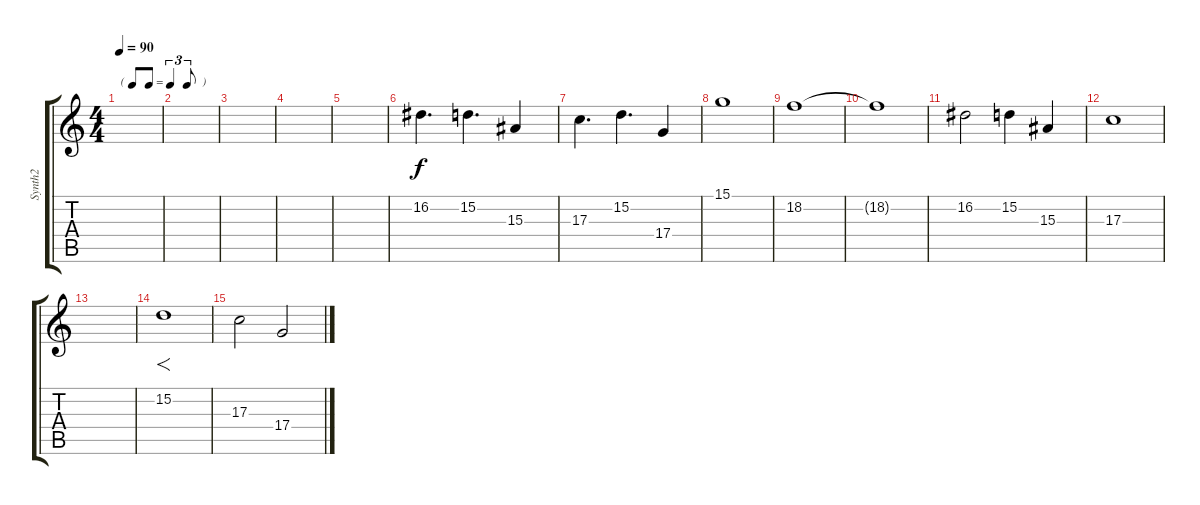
\track ("Synth2" "Synth2") {instrument violin}
\staff {score tabs}
\tuning (E4 B3 G3 D3 A2 E2) {hide}
\ts (4 4)
\tf triplet8th
\tempo 90
\clef g2
\ks c
|
|
|
|
|
16.2.4{d} 15.2.4{d} 15.3.4 |
17.3.4{d} 15.2.4{d} 17.4.4 |
15.1.1 |
18.2.1 |
18.2{t}.1 |
16.2.2 15.2.4 15.3.4 |
17.3.1 |
|
15.2.1{f} |
17.3.2 17.4.2
